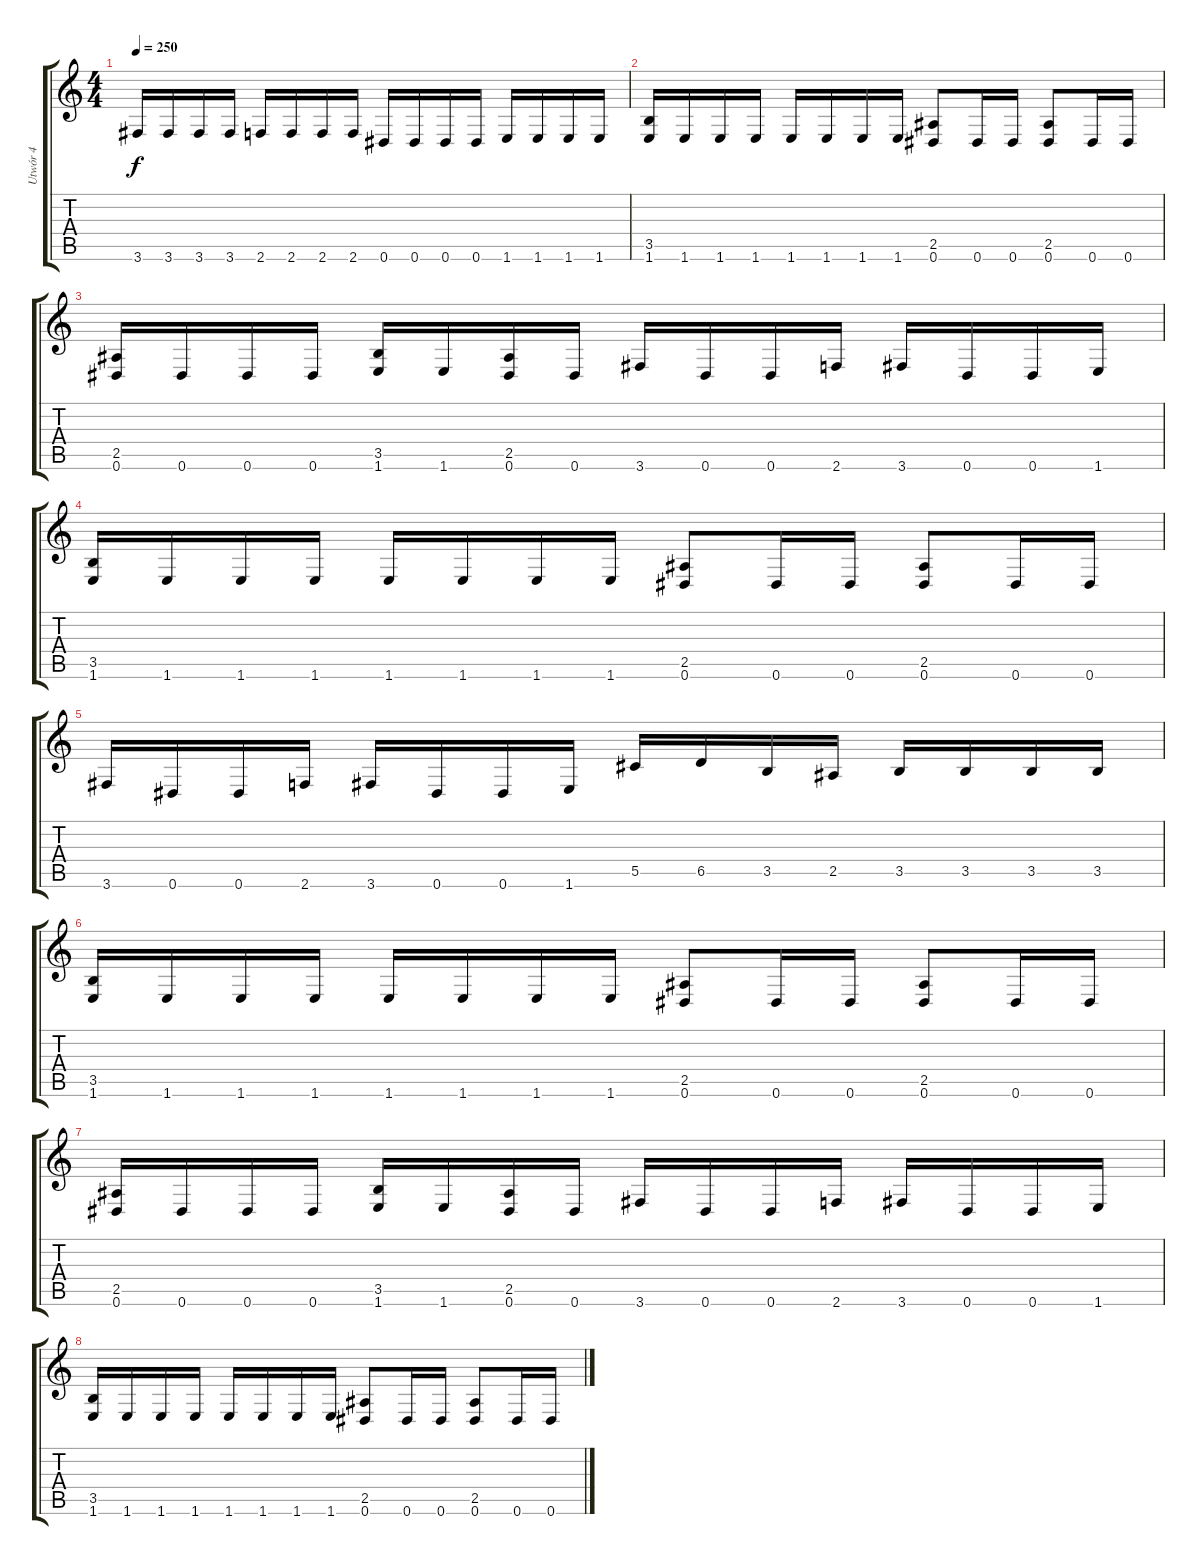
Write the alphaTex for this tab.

\track ("Utwór 4" "Utwór 4") {instrument electricbasspick}
\staff {score tabs}
\tuning (Eb4 Bb3 Gb3 Db3 Ab2 Eb2) {hide}
\ts (4 4)
\tempo 250
\clef g2
\ks c
3.6.16{dy f} 3.6.16 3.6.16 3.6.16 2.6.16 2.6.16 2.6.16 2.6.16 0.6.16 0.6.16 0.6.16 0.6.16 1.6.16 1.6.16 1.6.16 1.6.16 |
(3.5 1.6).16 1.6.16 1.6.16 1.6.16 1.6.16 1.6.16 1.6.16 1.6.16 (2.5 0.6).8 0.6.16 0.6.16 (2.5 0.6).8 0.6.16 0.6.16 |
(2.5 0.6).16 0.6.16 0.6.16 0.6.16 (3.5 1.6).16 1.6.16 (2.5 0.6).16 0.6.16 3.6.16 0.6.16 0.6.16 2.6.16 3.6.16 0.6.16 0.6.16 1.6.16 |
(3.5 1.6).16 1.6.16 1.6.16 1.6.16 1.6.16 1.6.16 1.6.16 1.6.16 (2.5 0.6).8 0.6.16 0.6.16 (2.5 0.6).8 0.6.16 0.6.16 |
3.6.16 0.6.16 0.6.16 2.6.16 3.6.16 0.6.16 0.6.16 1.6.16 5.5.16 6.5.16 3.5.16 2.5.16 3.5.16 3.5.16 3.5.16 3.5.16 |
(3.5 1.6).16 1.6.16 1.6.16 1.6.16 1.6.16 1.6.16 1.6.16 1.6.16 (2.5 0.6).8 0.6.16 0.6.16 (2.5 0.6).8 0.6.16 0.6.16 |
(2.5 0.6).16 0.6.16 0.6.16 0.6.16 (3.5 1.6).16 1.6.16 (2.5 0.6).16 0.6.16 3.6.16 0.6.16 0.6.16 2.6.16 3.6.16 0.6.16 0.6.16 1.6.16 |
(3.5 1.6).16 1.6.16 1.6.16 1.6.16 1.6.16 1.6.16 1.6.16 1.6.16 (2.5 0.6).8 0.6.16 0.6.16 (2.5 0.6).8 0.6.16 0.6.16
